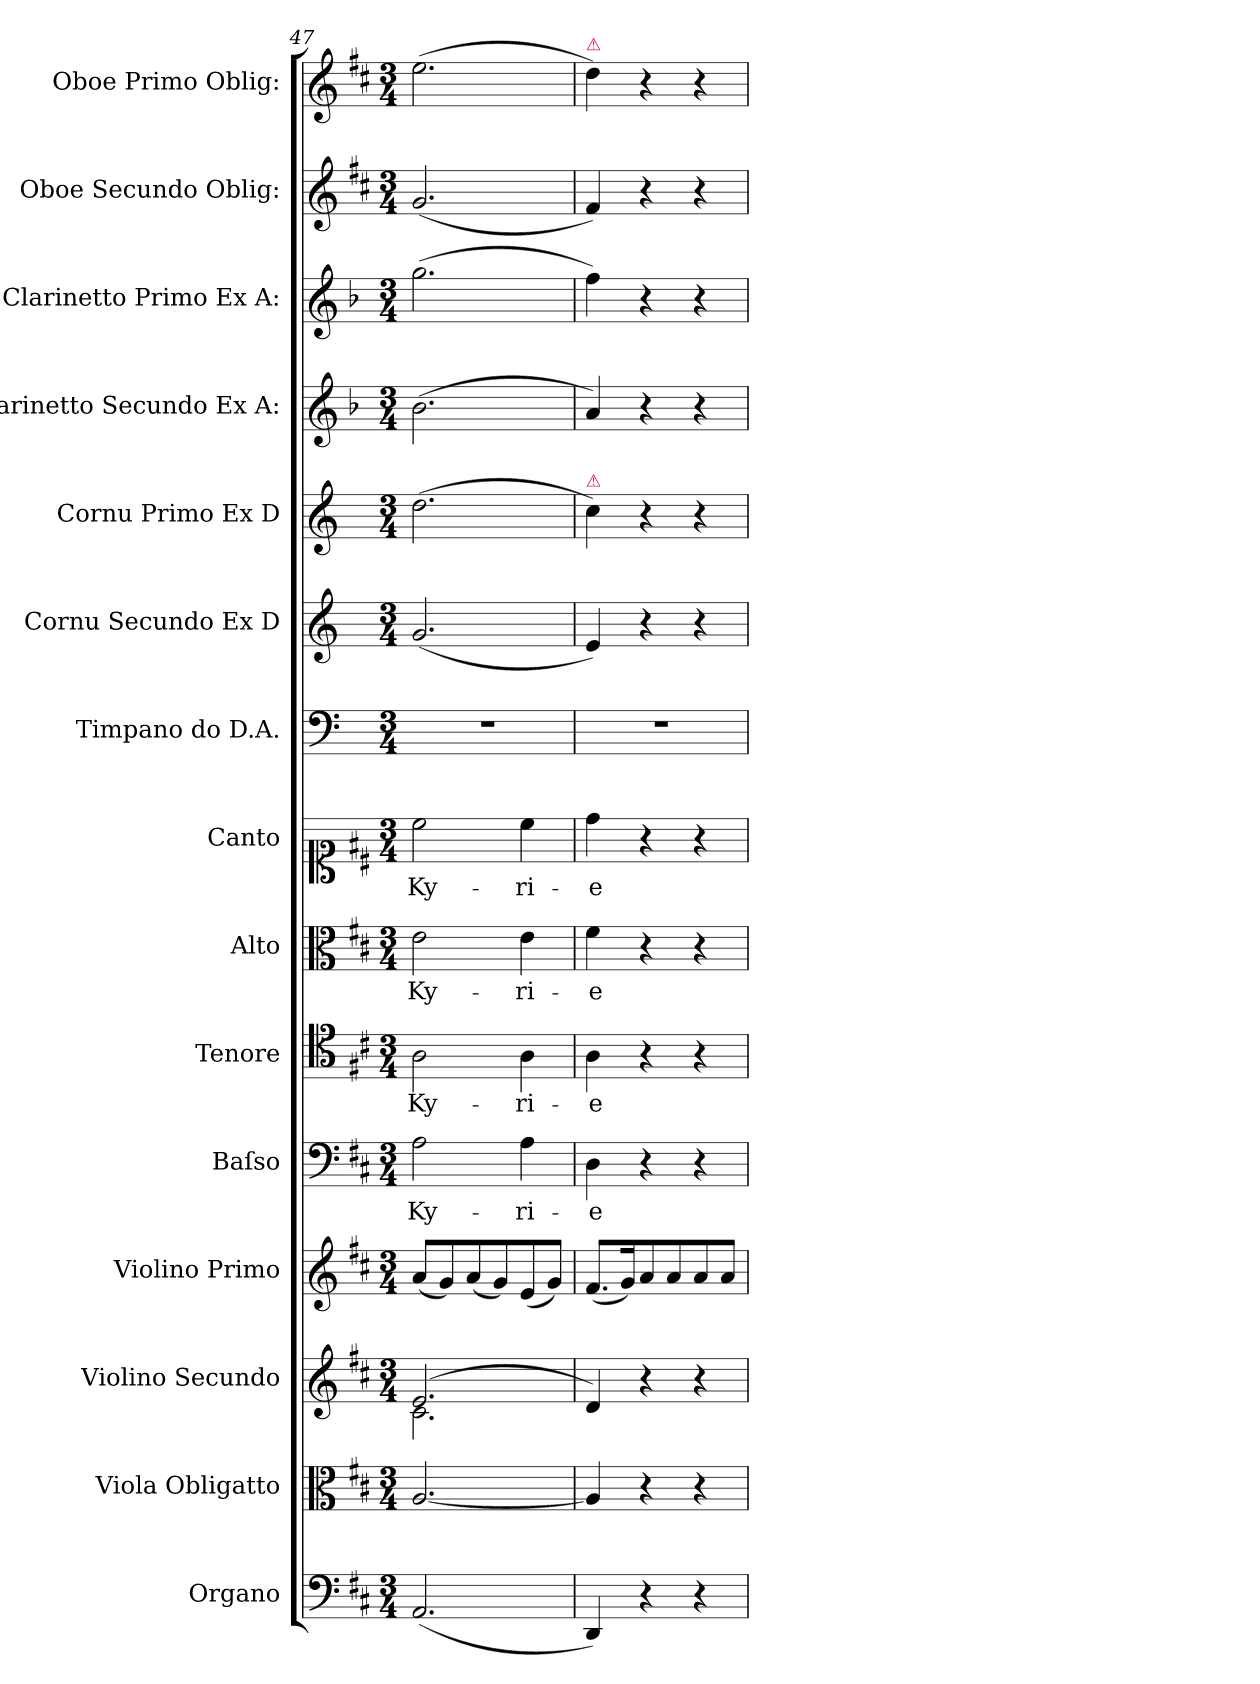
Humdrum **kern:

**kern	**kern	**kern	**kern	**kern	**text	**kern	**text	**kern	**text	**kern	**text	**kern	**kern	**kern	**kern	**kern	**kern	**kern
*part15	*part14	*part13	*part12	*part11	*part11	*part10	*part10	*part9	*part9	*part8	*part8	*part7	*part6	*part5	*part4	*part3	*part2	*part1
*staff15	*staff14	*staff13	*staff12	*staff11	*staff11	*staff10	*staff10	*staff9	*staff9	*staff8	*staff8	*staff7	*staff6	*staff5	*staff4	*staff3	*staff2	*staff1
*I"Organo	*I"Viola Obligatto	*I"Violino Secundo	*I"Violino Primo	*I"Baſso	*	*I"Tenore	*	*I"Alto	*	*I"Canto	*	*I"Timpano do D.A.	*I"Cornu Secundo Ex D	*I"Cornu Primo Ex D	*I"Clarinetto Secundo Ex A:	*I"Clarinetto Primo Ex A:	*I"Oboe Secundo Oblig:	*I"Oboe Primo Oblig:
*I'org	*I'vla obl	*I'vl 2	*I'vl 1	*I'B	*	*I'T	*	*I'A	*	*	*	*I'timp	*	*	*I'cl 2 in A	*I'cl 1 in A	*I'ob 2	*I'ob 1
*clefF4	*clefC3	*clefG2	*clefG2	*clefF4	*	*clefC4	*	*clefC3	*	*clefC1	*	*clefF4	*clefG2	*clefG2	*clefG2	*clefG2	*clefG2	*clefG2
*	*	*	*	*	*	*	*	*	*	*	*	*	*ITrd-1c-2	*ITrd-1c-2	*ITrd2c3	*ITrd2c3	*	*
*k[f#c#]	*k[f#c#]	*k[f#c#]	*k[f#c#]	*k[f#c#]	*	*k[f#c#]	*	*k[f#c#]	*	*k[f#c#]	*	*k[]	*k[f#c#]	*k[f#c#]	*k[f#c#]	*k[f#c#]	*k[f#c#]	*k[f#c#]
*M3/4	*M3/4	*M3/4	*M3/4	*M3/4	*	*M3/4	*	*M3/4	*	*M3/4	*	*M3/4	*M3/4	*M3/4	*M3/4	*M3/4	*M3/4	*M3/4
=47	=47	=47	=47	=47	=47	=47	=47	=47	=47	=47	=47	=47	=47	=47	=47	=47	=47	=47
*	*	*^	*	*	*	*	*	*	*	*	*	*	*	*	*	*	*	*
!	!	!	!	!	!	!LO:LY:i	!	!LO:LY:i	!	!LO:LY:i	!	!LO:LY:i	!	!	!	!	!	!	!
(>2.AA/	[2.A/	(<2.e/	2.c#\	(8a/L	2A\	Ky-	2A\	Ky-	2e\	Ky-	2cc#\	Ky-	2.r	(2.a/	(2.ee\	(2.g\	(2.ee\	(2.g/	(2.ee\
.	.	.	.	8g/)	.	.	.	.	.	.	.	.	.	.	.	.	.	.	.
.	.	.	.	(8a/	.	.	.	.	.	.	.	.	.	.	.	.	.	.	.
.	.	.	.	8g/)	.	.	.	.	.	.	.	.	.	.	.	.	.	.	.
!	!	!	!	!	!	!LO:LY:i	!	!LO:LY:i	!	!LO:LY:i	!	!LO:LY:i	!	!	!	!	!	!	!
.	.	.	.	(8e/	4A\	-ri-	4A\	-ri-	4e\	-ri-	4cc#\	-ri-	.	.	.	.	.	.	.
.	.	.	.	8g/J)	.	.	.	.	.	.	.	.	.	.	.	.	.	.	.
*	*	*v	*v	*	*	*	*	*	*	*	*	*	*	*	*	*	*	*	*
=48	=48	=48	=48	=48	=48	=48	=48	=48	=48	=48	=48	=48	=48	=48	=48	=48	=48	=48
!	!	!	!	!	!	!	!	!	!	!	!	!	!	!	!	!	!	!LO:TX:a:color=crimson:t=⚠
!	!	!	!	!	!	!	!	!	!	!	!	!	!	!LO:TX:a:color=crimson:t=⚠	!	!	!	!
!	!	!	!	!	!LO:LY:i	!	!LO:LY:i	!	!LO:LY:i	!	!LO:LY:i	!	!	!	!	!	!	!
4DD/)	4A/]	4d/)	(8.f#/L	4D\	-e	4A\	-e	4f#\	-e	4dd\	-e	2.r	4f#/)	4dd\)	4f#/)	4dd\)	4f#/)	4dd\)
.	.	.	16g/K)	.	.	.	.	.	.	.	.	.	.	.	.	.	.	.
4r	4r	4r	8a/	4r	.	4r	.	4r	.	4r	.	.	4r	4r	4r	4r	4r	4r
.	.	.	8a/	.	.	.	.	.	.	.	.	.	.	.	.	.	.	.
4r	4r	4r	8a/	4r	.	4r	.	4r	.	4r	.	.	4r	4r	4r	4r	4r	4r
.	.	.	8a/J	.	.	.	.	.	.	.	.	.	.	.	.	.	.	.
=	=	=	=	=	=	=	=	=	=	=	=	=	=	=	=	=	=	=
*-	*-	*-	*-	*-	*-	*-	*-	*-	*-	*-	*-	*-	*-	*-	*-	*-	*-	*-
